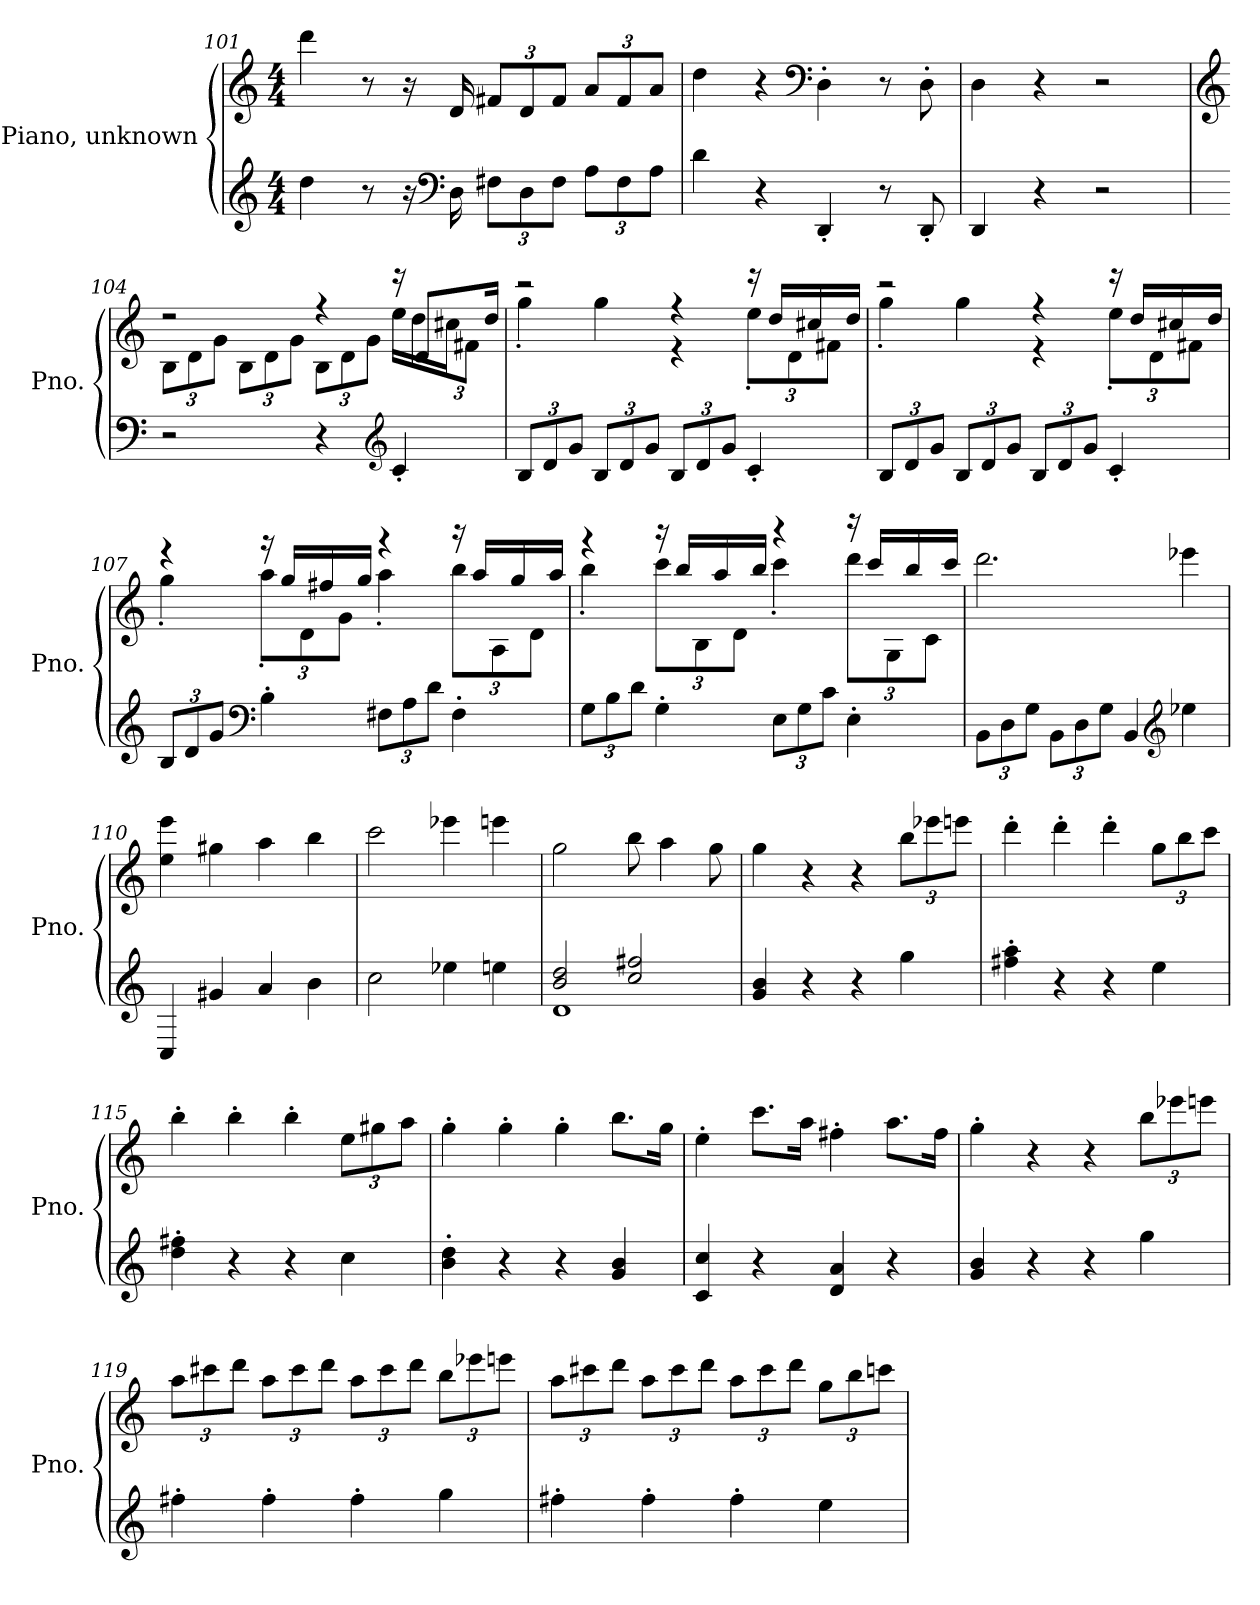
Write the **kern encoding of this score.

**kern	**kern
*part1	*part1
*staff2	*staff1
*I"Piano, unknown	*
*I'Pno.	*
!!LO:LB:g=z
*clefG2	*clefG2
*k[]	*k[]
*M4/4	*M4/4
=101	=101
4dd\	4ddd\
8r	8r
16r	16r
*clefF4	*
16D\	16d/
*Xbrackettup	*Xbrackettup
12F#X\L	12f#X/L
12D\	12d/
12F#\J	12f#/J
12A\L	12a/L
12F#\	12f#/
12A\J	12a/J
=102	=102
4d\	4dd\
4r	4r
*	*clefF4
4DD'/	4D'\
8r	8r
8DD'/	8D'\
=103	=103
4DD/	4D\
4r	4r
2r	2r
=104	=104
*	*clefG2
*	*^
2r	2r	12B\L
.	.	12d\
.	.	12g\J
.	.	12B\L
.	.	12d\
.	.	12g\J
4r	4r	12B\L
.	.	12d\
.	.	12g\J
*clefG2	*	*
4c'/	16r	16ee\LL
.	8d/L	16dd\
.	.	24cc#X\J
.	.	12f#X\J
.	16dd/Jk	.
!!LO:PB:g=z	!!
=105	=105	=105
12B/L	2r	4gg'\
12d/	.	.
12g/J	.	.
12B/L	.	4gg\
12d/	.	.
12g/J	.	.
12B/L	4r	4r
12d/	.	.
12g/J	.	.
4c'/	16r	12ee'\L
.	16dd/LL	.
.	.	12d\
.	16cc#X/	.
.	.	12f#X\J
.	16dd/JJ	.
=106	=106	=106
12B/L	2r	4gg'\
12d/	.	.
12g/J	.	.
12B/L	.	4gg\
12d/	.	.
12g/J	.	.
12B/L	4r	4r
12d/	.	.
12g/J	.	.
4c'/	16r	12ee'\L
.	16dd/LL	.
.	.	12d\
.	16cc#X/	.
.	.	12f#X\J
.	16dd/JJ	.
!!LO:LB:g=z	!!
=107	=107	=107
12B/L	4r	4gg'\
12d/	.	.
12g/J	.	.
*clefF4	*	*
4B'\	16r	12aa'\L
.	16gg/LL	.
.	.	12d\
.	16ff#X/	.
.	.	12g\J
.	16gg/JJ	.
12F#X\L	4r	4aa'\
12A\	.	.
12d\J	.	.
4F#'\	16r	12bb\L
.	16aa/LL	.
.	.	12A\
.	16gg/	.
.	.	12d\J
.	16aa/JJ	.
=108	=108	=108
12G\L	4r	4bb'\
12B\	.	.
12d\J	.	.
4G'\	16r	12ccc\L
.	16bb/LL	.
.	.	12B\
.	16aa/	.
.	.	12d\J
.	16bb/JJ	.
12E\L	4r	4ccc'\
12G\	.	.
12c\J	.	.
4E'\	16r	12ddd\L
.	16ccc/LL	.
.	.	12G\
.	16bb/	.
.	.	12c\J
.	16ccc/JJ	.
*	*v	*v
!!LO:LB:g=z
=109	=109
12BB\L	2.ddd\
12D\	.
12G\J	.
12BB\L	.
12D\	.
12G\J	.
4BB/	.
*clefG2	*
4ee-X\	4eee-X\
=110	=110
4C/	4ee\ 4eee\
4g#X/	4gg#X\
4a/	4aa\
4b\	4bb\
=111	=111
2cc\	2ccc\
4ee-X\	4eee-X\
4een\	4eeen\
=112	=112
*^	*
2b/ 2dd/	1d	2gg\
2cc/ 2ff#X/	.	8bb\
.	.	4aa\
.	.	8gg\
*v	*v	*
=113	=113
4g/ 4b/	4gg\
4r	4r
4r	4r
4gg\	12bb\L
.	12eee-X\
.	12eeen\J
=114	=114
4ff#X\' 4aa\'	4ddd'\
4r	4ddd'\
4r	4ddd'\
4ee\	12gg\L
.	12bb\
.	12ccc\J
!!LO:LB:g=z
=115	=115
4dd\' 4ff#X\'	4bb'\
4r	4bb'\
4r	4bb'\
4cc\	12ee\L
.	12gg#X\
.	12aa\J
=116	=116
4b\' 4dd\'	4gg'\
4r	4gg'\
4r	4gg'\
4g/ 4b/	8.bb\L
.	16gg\Jk
=117	=117
4c/ 4cc/	4ee'\
4r	8.ccc\L
.	16aa\Jk
4d/ 4a/	4ff#X'\
4r	8.aa\L
.	16ff#\Jk
=118	=118
4g/ 4b/	4gg'\
4r	4r
4r	4r
4gg\	12bb\L
.	12eee-X\
.	12eeen\J
!!LO:LB:g=z
=119	=119
4ff#X'\	12aa\L
.	12ccc#X\
.	12ddd\J
4ff#'\	12aa\L
.	12ccc#\
.	12ddd\J
4ff#'\	12aa\L
.	12ccc#\
.	12ddd\J
4gg\	12bb\L
.	12eee-X\
.	12eeen\J
=120	=120
4ff#X'\	12aa\L
.	12ccc#X\
.	12ddd\J
4ff#'\	12aa\L
.	12ccc#\
.	12ddd\J
4ff#'\	12aa\L
.	12ccc#\
.	12ddd\J
4ee\	12gg\L
.	12bb\
.	12cccn\J
=	=
*-	*-
